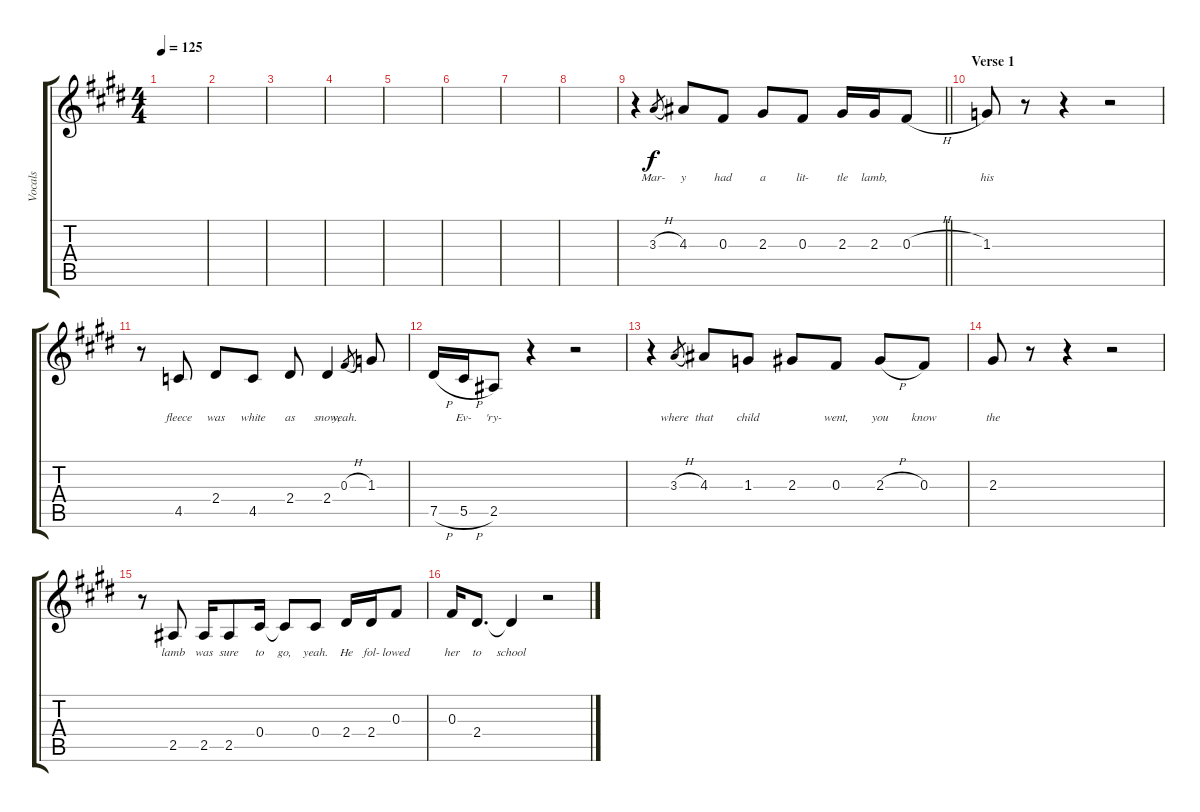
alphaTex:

\track ("Vocals" "Vocals") {instrument electricguitarjazz}
\staff {score tabs}
\tuning (Eb4 Bb3 Gb3 Db3 Ab2 Eb2) {hide}
\ts (4 4)
\tempo 125
\clef g2
\ks e
|
|
|
|
|
|
|
|
\barLineRight lightlight
r.4 3.3{h}.8{lyrics (0 "Mar-") lyrics (1 "") lyrics (2 "") lyrics (3 "") lyrics (4 "") gr} 4.3.8{lyrics (0 "y") lyrics (1 "") lyrics (2 "") lyrics (3 "") lyrics (4 "")} 0.3.8{lyrics (0 "had") lyrics (1 "") lyrics (2 "") lyrics (3 "") lyrics (4 "")} 2.3.8{lyrics (0 "a") lyrics (1 "") lyrics (2 "") lyrics (3 "") lyrics (4 "")} 0.3.8{lyrics (0 "lit-") lyrics (1 "") lyrics (2 "") lyrics (3 "") lyrics (4 "")} 2.3.16{lyrics (0 "tle") lyrics (1 "") lyrics (2 "") lyrics (3 "") lyrics (4 "")} 2.3.16{lyrics (0 "lamb,") lyrics (1 "") lyrics (2 "") lyrics (3 "") lyrics (4 "")} 0.3{h}.8{lyrics (0 "") lyrics (1 "") lyrics (2 "") lyrics (3 "") lyrics (4 "")} |
\section ("" "Verse 1")
1.3.8{lyrics (0 "his") lyrics (1 "") lyrics (2 "") lyrics (3 "") lyrics (4 "")} r.8 r.4 r.2 |
r.8 4.5.8{lyrics (0 "fleece") lyrics (1 "") lyrics (2 "") lyrics (3 "") lyrics (4 "")} 2.4.8{lyrics (0 "was") lyrics (1 "") lyrics (2 "") lyrics (3 "") lyrics (4 "")} 4.5.8{lyrics (0 "white") lyrics (1 "") lyrics (2 "") lyrics (3 "") lyrics (4 "")} 2.4.8{lyrics (0 "as") lyrics (1 "") lyrics (2 "") lyrics (3 "") lyrics (4 "")} 2.4.4{lyrics (0 "snow,") lyrics (1 "") lyrics (2 "") lyrics (3 "") lyrics (4 "")} 0.3{h}.8{lyrics (0 "yeah.") lyrics (1 "") lyrics (2 "") lyrics (3 "") lyrics (4 "") gr} 1.3.8{lyrics (0 "") lyrics (1 "") lyrics (2 "") lyrics (3 "") lyrics (4 "")} |
7.5{h}.16{lyrics (0 "") lyrics (1 "") lyrics (2 "") lyrics (3 "") lyrics (4 "")} 5.5{h}.16{lyrics (0 "Ev-") lyrics (1 "") lyrics (2 "") lyrics (3 "") lyrics (4 "")} 2.5.8{lyrics (0 "'ry-") lyrics (1 "") lyrics (2 "") lyrics (3 "") lyrics (4 "")} r.4 r.2 |
r.4 3.3{h}.8{lyrics (0 "where") lyrics (1 "") lyrics (2 "") lyrics (3 "") lyrics (4 "") gr} 4.3.8{lyrics (0 "that") lyrics (1 "") lyrics (2 "") lyrics (3 "") lyrics (4 "")} 1.3.8{lyrics (0 "child") lyrics (1 "") lyrics (2 "") lyrics (3 "") lyrics (4 "")} 2.3.8{lyrics (0 "") lyrics (1 "") lyrics (2 "") lyrics (3 "") lyrics (4 "")} 0.3.8{lyrics (0 "went,") lyrics (1 "") lyrics (2 "") lyrics (3 "") lyrics (4 "")} 2.3{h}.8{lyrics (0 "you") lyrics (1 "") lyrics (2 "") lyrics (3 "") lyrics (4 "")} 0.3.8{lyrics (0 "know") lyrics (1 "") lyrics (2 "") lyrics (3 "") lyrics (4 "")} |
2.3.8{lyrics (0 "the") lyrics (1 "") lyrics (2 "") lyrics (3 "") lyrics (4 "")} r.8 r.4 r.2 |
r.8 2.5.8{lyrics (0 "lamb") lyrics (1 "") lyrics (2 "") lyrics (3 "") lyrics (4 "")} 2.5.16{lyrics (0 "was") lyrics (1 "") lyrics (2 "") lyrics (3 "") lyrics (4 "")} 2.5.8{lyrics (0 "sure") lyrics (1 "") lyrics (2 "") lyrics (3 "") lyrics (4 "")} 0.4.16{lyrics (0 "to") lyrics (1 "") lyrics (2 "") lyrics (3 "") lyrics (4 "")} 0.4{t}.8{lyrics (0 "go,") lyrics (1 "") lyrics (2 "") lyrics (3 "") lyrics (4 "")} 0.4.8{lyrics (0 "yeah.") lyrics (1 "") lyrics (2 "") lyrics (3 "") lyrics (4 "")} 2.4.16{lyrics (0 "He") lyrics (1 "") lyrics (2 "") lyrics (3 "") lyrics (4 "")} 2.4.16{lyrics (0 "fol-") lyrics (1 "") lyrics (2 "") lyrics (3 "") lyrics (4 "")} 0.3.8{lyrics (0 "lowed") lyrics (1 "") lyrics (2 "") lyrics (3 "") lyrics (4 "")} |
0.3.16{lyrics (0 "her") lyrics (1 "") lyrics (2 "") lyrics (3 "") lyrics (4 "")} 2.4.8{d lyrics (0 "to") lyrics (1 "") lyrics (2 "") lyrics (3 "") lyrics (4 "")} 2.4{t}.4{lyrics (0 "school") lyrics (1 "") lyrics (2 "") lyrics (3 "") lyrics (4 "")} r.2
